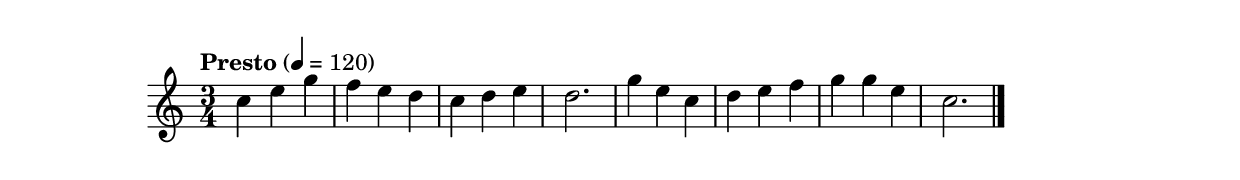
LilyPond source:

\version "2.18.2"
\score {
  \relative c'' {
    \time 3/4
    \tempo "Presto" 4 = 120
    c4 e4 g4
    f4 e4 d4
    c4 d4 e4
    d2.
    g4 e4 c4
    d4 e4 f4
    g4 g4 e4
    c2.
    \bar "|."
  }
  \layout { }
  \midi { }
}
